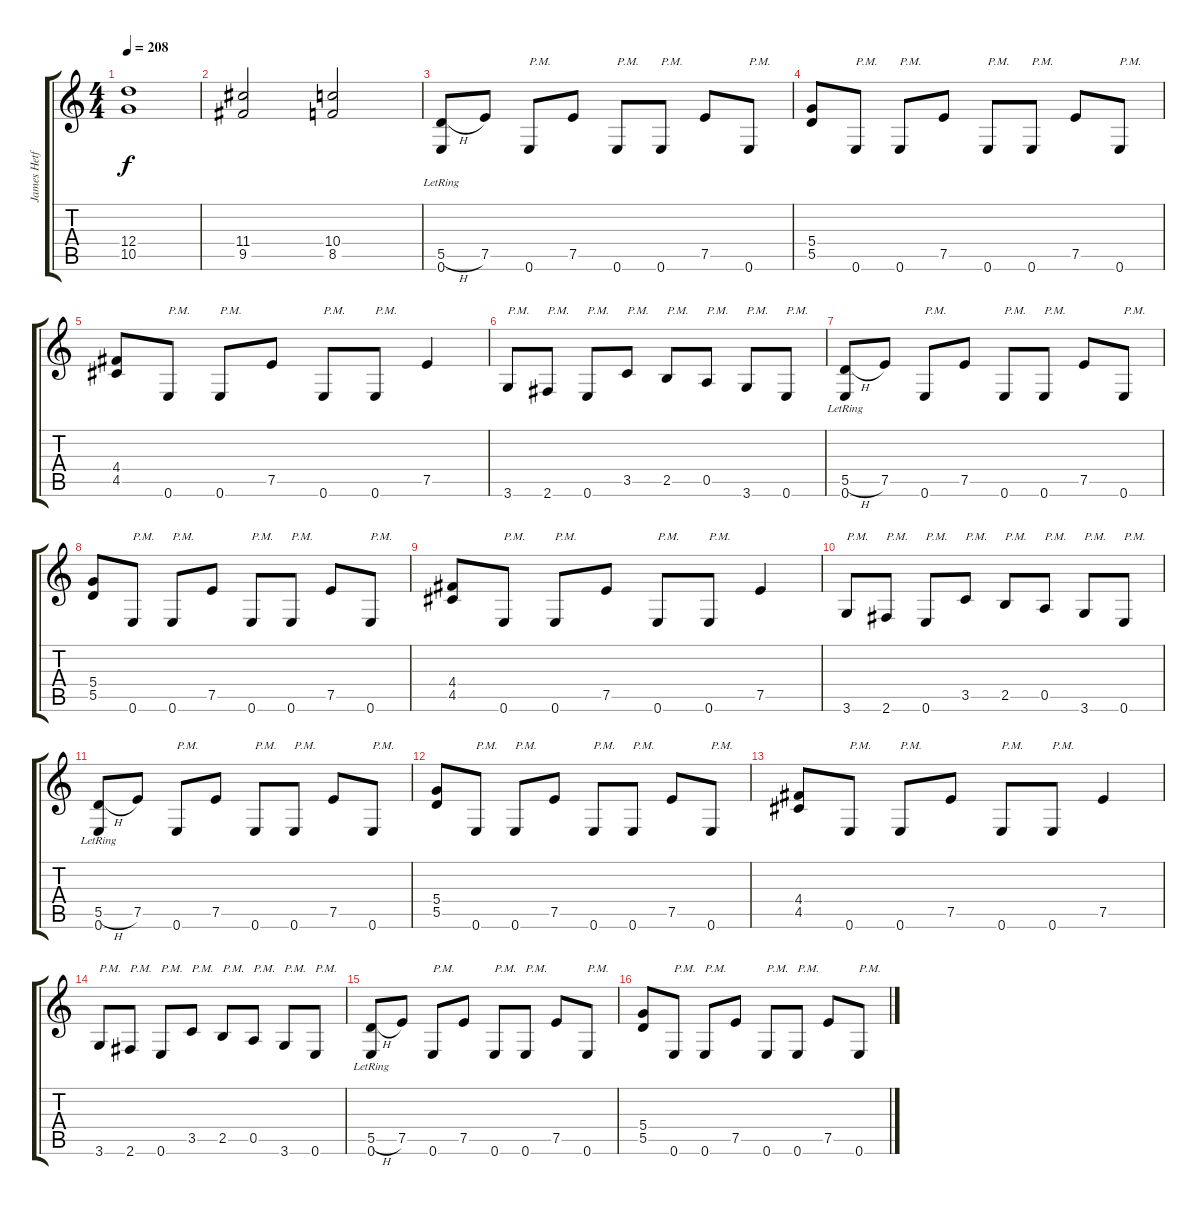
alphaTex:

\track ("James Hetfield" "James Hetf") {instrument overdrivenguitar}
\staff {score tabs}
\tuning (E4 B3 G3 D3 A2 E2) {hide}
\ts (4 4)
\tempo 208
\clef g2
\ks c
(12.4 10.5).1{dy f} |
(11.4 9.5).2 (10.4 8.5).2 |
(5.5{h} 0.6{lr}).8 7.5.8 0.6.8{txt "P.M."} 7.5.8 0.6.8{txt "P.M."} 0.6.8{txt "P.M."} 7.5.8 0.6.8{txt "P.M."} |
(5.4 5.5).8 0.6.8{txt "P.M."} 0.6.8{txt "P.M."} 7.5.8 0.6.8{txt "P.M."} 0.6.8{txt "P.M."} 7.5.8 0.6.8{txt "P.M."} |
(4.4 4.5).8 0.6.8{txt "P.M."} 0.6.8{txt "P.M."} 7.5.8 0.6.8{txt "P.M."} 0.6.8{txt "P.M."} 7.5.4 |
3.6.8{txt "P.M."} 2.6.8{txt "P.M."} 0.6.8{txt "P.M."} 3.5.8{txt "P.M."} 2.5.8{txt "P.M."} 0.5.8{txt "P.M."} 3.6.8{txt "P.M."} 0.6.8{txt "P.M."} |
(5.5{h} 0.6{lr}).8 7.5.8 0.6.8{txt "P.M."} 7.5.8 0.6.8{txt "P.M."} 0.6.8{txt "P.M."} 7.5.8 0.6.8{txt "P.M."} |
(5.4 5.5).8 0.6.8{txt "P.M."} 0.6.8{txt "P.M."} 7.5.8 0.6.8{txt "P.M."} 0.6.8{txt "P.M."} 7.5.8 0.6.8{txt "P.M."} |
(4.4 4.5).8 0.6.8{txt "P.M."} 0.6.8{txt "P.M."} 7.5.8 0.6.8{txt "P.M."} 0.6.8{txt "P.M."} 7.5.4 |
3.6.8{txt "P.M."} 2.6.8{txt "P.M."} 0.6.8{txt "P.M."} 3.5.8{txt "P.M."} 2.5.8{txt "P.M."} 0.5.8{txt "P.M."} 3.6.8{txt "P.M."} 0.6.8{txt "P.M."} |
(5.5{h} 0.6{lr}).8 7.5.8 0.6.8{txt "P.M."} 7.5.8 0.6.8{txt "P.M."} 0.6.8{txt "P.M."} 7.5.8 0.6.8{txt "P.M."} |
(5.4 5.5).8 0.6.8{txt "P.M."} 0.6.8{txt "P.M."} 7.5.8 0.6.8{txt "P.M."} 0.6.8{txt "P.M."} 7.5.8 0.6.8{txt "P.M."} |
(4.4 4.5).8 0.6.8{txt "P.M."} 0.6.8{txt "P.M."} 7.5.8 0.6.8{txt "P.M."} 0.6.8{txt "P.M."} 7.5.4 |
3.6.8{txt "P.M."} 2.6.8{txt "P.M."} 0.6.8{txt "P.M."} 3.5.8{txt "P.M."} 2.5.8{txt "P.M."} 0.5.8{txt "P.M."} 3.6.8{txt "P.M."} 0.6.8{txt "P.M."} |
(5.5{h} 0.6{lr}).8 7.5.8 0.6.8{txt "P.M."} 7.5.8 0.6.8{txt "P.M."} 0.6.8{txt "P.M."} 7.5.8 0.6.8{txt "P.M."} |
(5.4 5.5).8 0.6.8{txt "P.M."} 0.6.8{txt "P.M."} 7.5.8 0.6.8{txt "P.M."} 0.6.8{txt "P.M."} 7.5.8 0.6.8{txt "P.M."}
